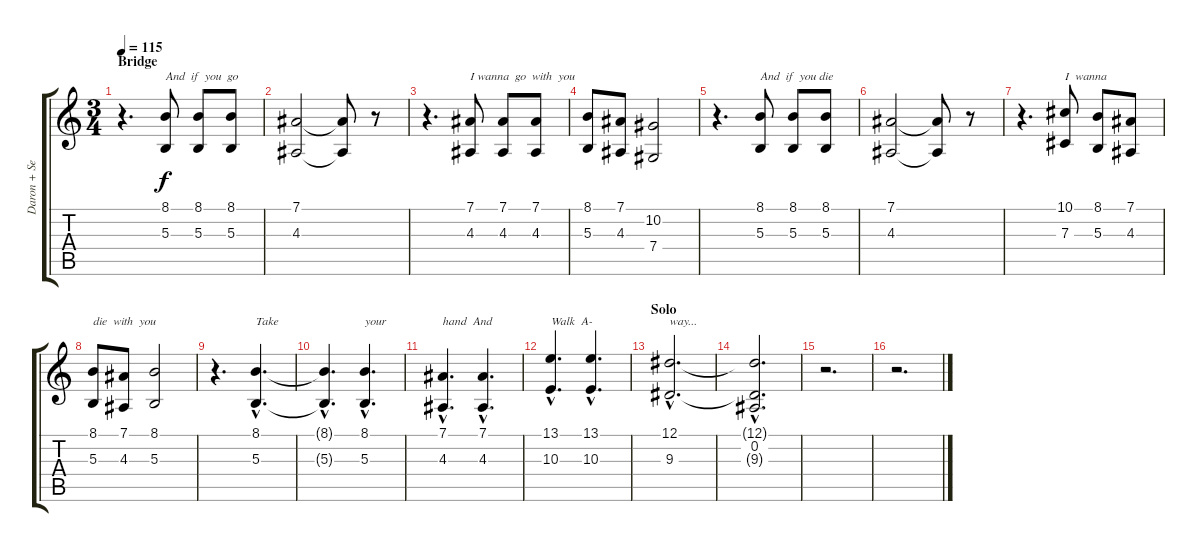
\track ("Daron + Serj" "Daron + Se") {instrument synthvoice}
\staff {score tabs}
\tuning (Eb4 Bb3 Gb3 Db3 Ab2 Db2) {hide}
\ts (3 4)
\section ("" "Bridge")
\tempo 115
\clef g2
\ks c
r.4{d dy f} (8.1 5.3).8{txt "And  if  you  go"} (8.1 5.3).8 (8.1 5.3).8 |
(7.1 4.3).2 (7.1{t} 4.3{t}).8 r.8 |
r.4{d} (7.1 4.3).8{txt "I wanna  go  with  you"} (7.1 4.3).8 (7.1 4.3).8 |
(8.1 5.3).8 (7.1 4.3).8 (10.2 7.4).2 |
r.4{d} (8.1 5.3).8{txt "And  if  you die"} (8.1 5.3).8 (8.1 5.3).8 |
(7.1 4.3).2 (7.1{t} 4.3{t}).8 r.8 |
r.4{d} (10.1 7.3).8{txt "I  wanna"} (8.1 5.3).8 (7.1 4.3).8 |
(8.1 5.3).8{txt "die  with  you"} (7.1 4.3).8 (8.1 5.3).2 |
r.4{d} (8.1{hac} 5.3{hac}).4{d txt "Take"} |
(8.1{hac t} 5.3{hac t}).4{d} (8.1{hac} 5.3{hac}).4{d txt "your"} |
(7.1{hac} 4.3{hac}).4{d txt "hand  And"} (7.1{hac} 4.3{hac}).4{d} |
(13.1{hac} 10.3{hac}).4{d txt "Walk  A-"} (13.1{hac} 10.3{hac}).4{d} |
\section ("" "Solo")
(12.1{hac} 9.3{hac}).2{d txt "way..." volume 10} |
(12.1{hac t} 0.2{hac} 9.3{hac t}).2{d} |
r.2{d} |
r.2{d}
